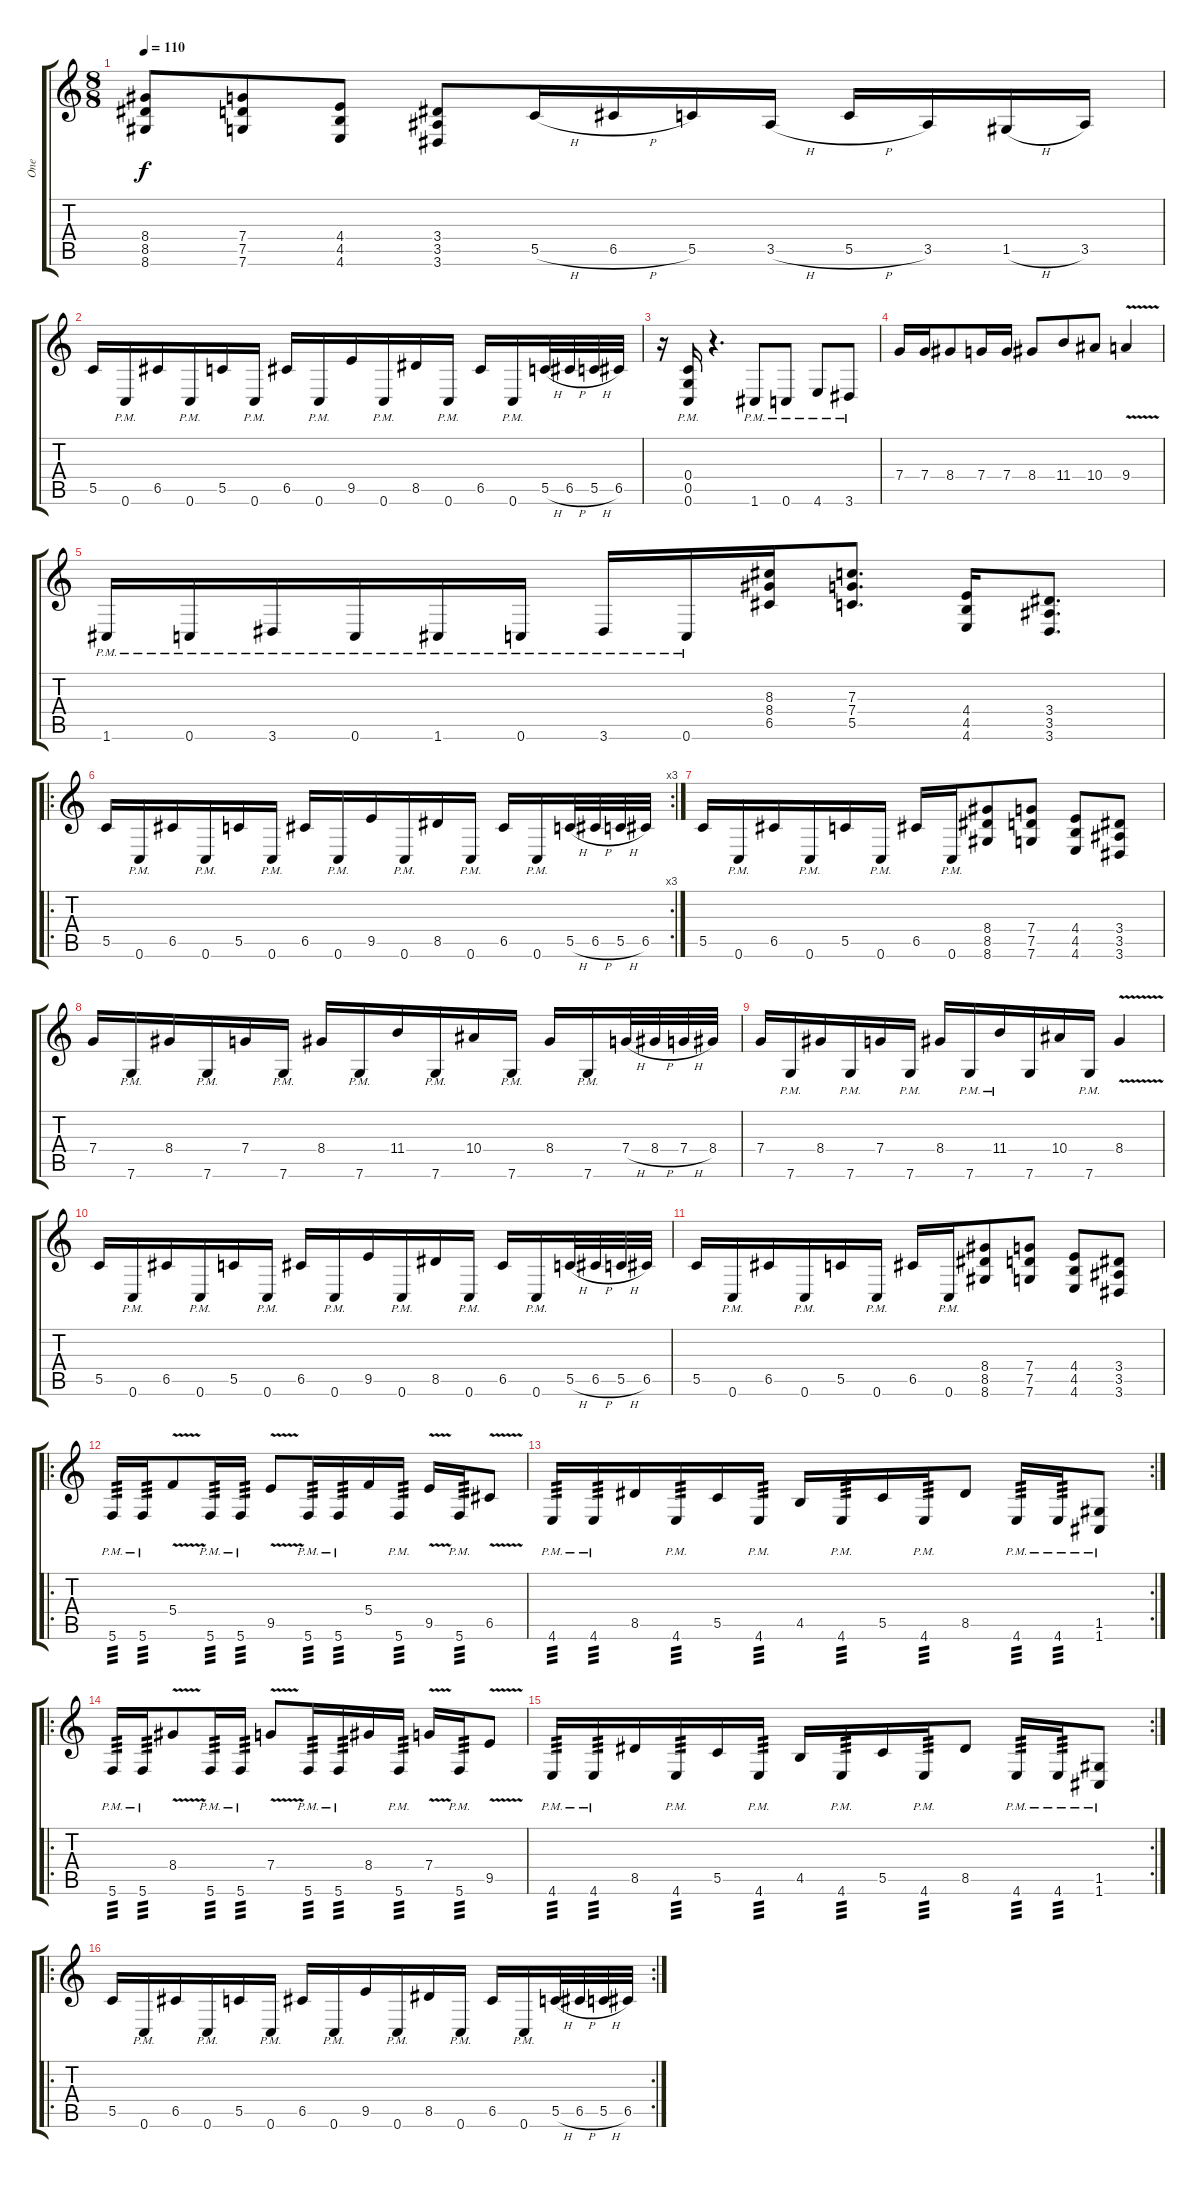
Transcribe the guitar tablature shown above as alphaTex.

\track ("One" "One") {instrument distortionguitar}
\staff {score tabs}
\tuning (D4 A3 F3 C3 G2 C2) {hide}
\ts (8 8)
\tempo 110
\clef g2
\ks c
(8.4 8.5 8.6).8{dy f instrument distortionguitar} (7.4 7.5 7.6).8 (4.4 4.5 4.6).8 (3.4 3.5 3.6).8 5.5{h}.16 6.5{h}.16 5.5.16 3.5{h}.16 5.5{h}.16 3.5.16 1.5{h}.16 3.5.16 |
5.5.16 0.6{pm}.16 6.5.16 0.6{pm}.16 5.5.16 0.6{pm}.16 6.5.16 0.6{pm}.16 9.5.16 0.6{pm}.16 8.5.16 0.6{pm}.16 6.5.16 0.6{pm}.16 5.5{h}.32 6.5{h}.32 5.5{h}.32 6.5.32 |
r.16 (0.4{pm} 0.5{pm} 0.6{pm}).16 r.4{d} 1.6{pm}.8 0.6{pm}.8 4.6{pm}.8 3.6{pm}.8 |
7.4.16 7.4.16 8.4.8 7.4.16 7.4.16 8.4.8 11.4.8 10.4.8 9.4{v}.4 |
1.6{pm}.16 0.6{pm}.16 3.6{pm}.16 0.6{pm}.16 1.6{pm}.16 0.6{pm}.16 3.6{pm}.16 0.6{pm}.16 (8.3 8.4 6.5).16 (7.3 7.4 5.5).8{d} (4.4 4.5 4.6).16 (3.4 3.5 3.6).8{d} |
\ro
\rc 3
5.5.16 0.6{pm}.16 6.5.16 0.6{pm}.16 5.5.16 0.6{pm}.16 6.5.16 0.6{pm}.16 9.5.16 0.6{pm}.16 8.5.16 0.6{pm}.16 6.5.16 0.6{pm}.16 5.5{h}.32 6.5{h}.32 5.5{h}.32 6.5.32 |
5.5.16 0.6{pm}.16 6.5.16 0.6{pm}.16 5.5.16 0.6{pm}.16 6.5.16 0.6{pm}.16 (8.4 8.5 8.6).8 (7.4 7.5 7.6).8 (4.4 4.5 4.6).8 (3.4 3.5 3.6).8 |
7.4.16 7.6{pm}.16 8.4.16 7.6{pm}.16 7.4.16 7.6{pm}.16 8.4.16 7.6{pm}.16 11.4.16 7.6{pm}.16 10.4.16 7.6{pm}.16 8.4.16 7.6{pm}.16 7.4{h}.32 8.4{h}.32 7.4{h}.32 8.4.32 |
7.4.16 7.6{pm}.16 8.4.16 7.6{pm}.16 7.4.16 7.6{pm}.16 8.4.16 7.6{pm}.16 11.4{pm}.16 7.6.16 10.4.16 7.6{pm}.16 8.4{v}.4 |
5.5.16 0.6{pm}.16 6.5.16 0.6{pm}.16 5.5.16 0.6{pm}.16 6.5.16 0.6{pm}.16 9.5.16 0.6{pm}.16 8.5.16 0.6{pm}.16 6.5.16 0.6{pm}.16 5.5{h}.32 6.5{h}.32 5.5{h}.32 6.5.32 |
5.5.16 0.6{pm}.16 6.5.16 0.6{pm}.16 5.5.16 0.6{pm}.16 6.5.16 0.6{pm}.16 (8.4 8.5 8.6).8 (7.4 7.5 7.6).8 (4.4 4.5 4.6).8 (3.4 3.5 3.6).8 |
\ro
5.6{pm}.16{tp 3} 5.6{pm}.16{tp 3} 5.4{v}.8 5.6{pm}.16{tp 3} 5.6{pm}.16{tp 3} 9.5{v}.8 5.6{pm}.16{tp 3} 5.6{pm}.16{tp 3} 5.4.16 5.6{pm}.16{tp 3} 9.5{v}.16 5.6{pm}.16{tp 3} 6.5{v}.8 |
\rc 2
4.6{pm}.16{tp 3} 4.6{pm}.16{tp 3} 8.5.16 4.6{pm}.16{tp 3} 5.5.16 4.6{pm}.16{tp 3} 4.5.16 4.6{pm}.16{tp 3} 5.5.16 4.6{pm}.16{tp 3} 8.5.8 4.6{pm}.16{tp 3} 4.6{pm}.16{tp 3} (1.5{pm} 1.6{pm}).8 |
\ro
5.6{pm}.16{tp 3} 5.6{pm}.16{tp 3} 8.4{v}.8 5.6{pm}.16{tp 3} 5.6{pm}.16{tp 3} 7.4{v}.8 5.6{pm}.16{tp 3} 5.6{pm}.16{tp 3} 8.4.16 5.6{pm}.16{tp 3} 7.4{v}.16 5.6{pm}.16{tp 3} 9.5{v}.8 |
\rc 2
4.6{pm}.16{tp 3} 4.6{pm}.16{tp 3} 8.5.16 4.6{pm}.16{tp 3} 5.5.16 4.6{pm}.16{tp 3} 4.5.16 4.6{pm}.16{tp 3} 5.5.16 4.6{pm}.16{tp 3} 8.5.8 4.6{pm}.16{tp 3} 4.6{pm}.16{tp 3} (1.5{pm} 1.6{pm}).8 |
\ro
\rc 2
5.5.16 0.6{pm}.16 6.5.16 0.6{pm}.16 5.5.16 0.6{pm}.16 6.5.16 0.6{pm}.16 9.5.16 0.6{pm}.16 8.5.16 0.6{pm}.16 6.5.16 0.6{pm}.16 5.5{h}.32 6.5{h}.32 5.5{h}.32 6.5.32
